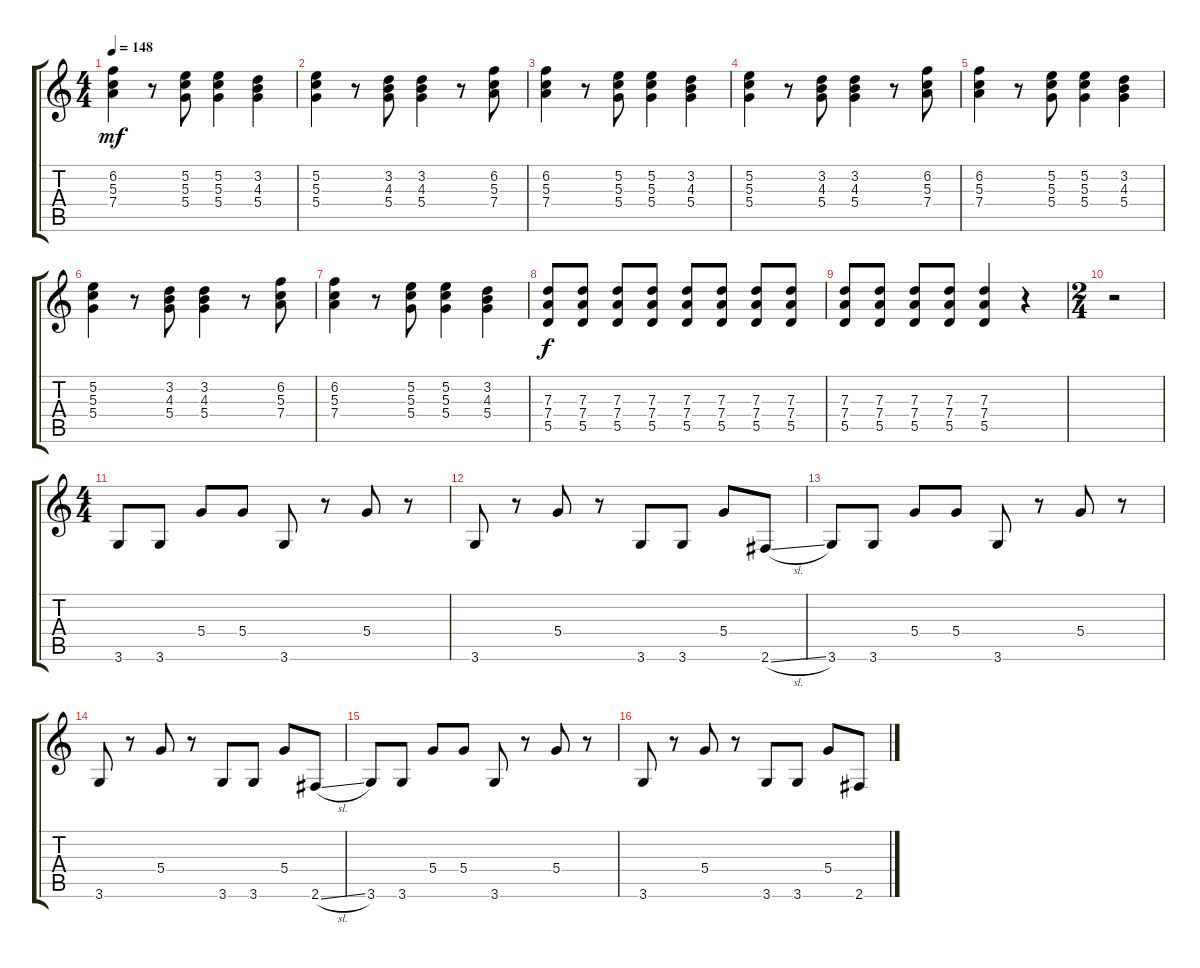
\track "" {instrument distortionguitar}
\staff {score tabs}
\tuning (E4 B3 G3 D3 A2 E2) {hide}
\ts (4 4)
\tempo 148
\clef g2
\ks c
(6.2 5.3 7.4).4{dy mf} r.8 (5.2 5.3 5.4).8 (5.2 5.3 5.4).4 (3.2 4.3 5.4).4 |
(5.2 5.3 5.4).4 r.8 (3.2 4.3 5.4).8 (3.2 4.3 5.4).4 r.8 (6.2 5.3 7.4).8 |
(6.2 5.3 7.4).4 r.8 (5.2 5.3 5.4).8 (5.2 5.3 5.4).4 (3.2 4.3 5.4).4 |
(5.2 5.3 5.4).4 r.8 (3.2 4.3 5.4).8 (3.2 4.3 5.4).4 r.8 (6.2 5.3 7.4).8 |
(6.2 5.3 7.4).4 r.8 (5.2 5.3 5.4).8 (5.2 5.3 5.4).4 (3.2 4.3 5.4).4 |
(5.2 5.3 5.4).4 r.8 (3.2 4.3 5.4).8 (3.2 4.3 5.4).4 r.8 (6.2 5.3 7.4).8 |
(6.2 5.3 7.4).4 r.8 (5.2 5.3 5.4).8 (5.2 5.3 5.4).4 (3.2 4.3 5.4).4 |
(7.3 7.4 5.5).8{dy f} (7.3 7.4 5.5).8 (7.3 7.4 5.5).8 (7.3 7.4 5.5).8 (7.3 7.4 5.5).8 (7.3 7.4 5.5).8 (7.3 7.4 5.5).8 (7.3 7.4 5.5).8 |
(7.3 7.4 5.5).8 (7.3 7.4 5.5).8 (7.3 7.4 5.5).8 (7.3 7.4 5.5).8 (7.3 7.4 5.5).4 r.4 |
\ts (2 4)
r.2 |
\ts (4 4)
3.6.8 3.6.8 5.4.8 5.4.8 3.6.8 r.8 5.4.8 r.8 |
3.6.8 r.8 5.4.8 r.8 3.6.8 3.6.8 5.4.8 2.6{sl}.8 |
3.6.8 3.6.8 5.4.8 5.4.8 3.6.8 r.8 5.4.8 r.8 |
3.6.8 r.8 5.4.8 r.8 3.6.8 3.6.8 5.4.8 2.6{sl}.8 |
3.6.8 3.6.8 5.4.8 5.4.8 3.6.8 r.8 5.4.8 r.8 |
3.6.8 r.8 5.4.8 r.8 3.6.8 3.6.8 5.4.8 2.6{sl}.8
